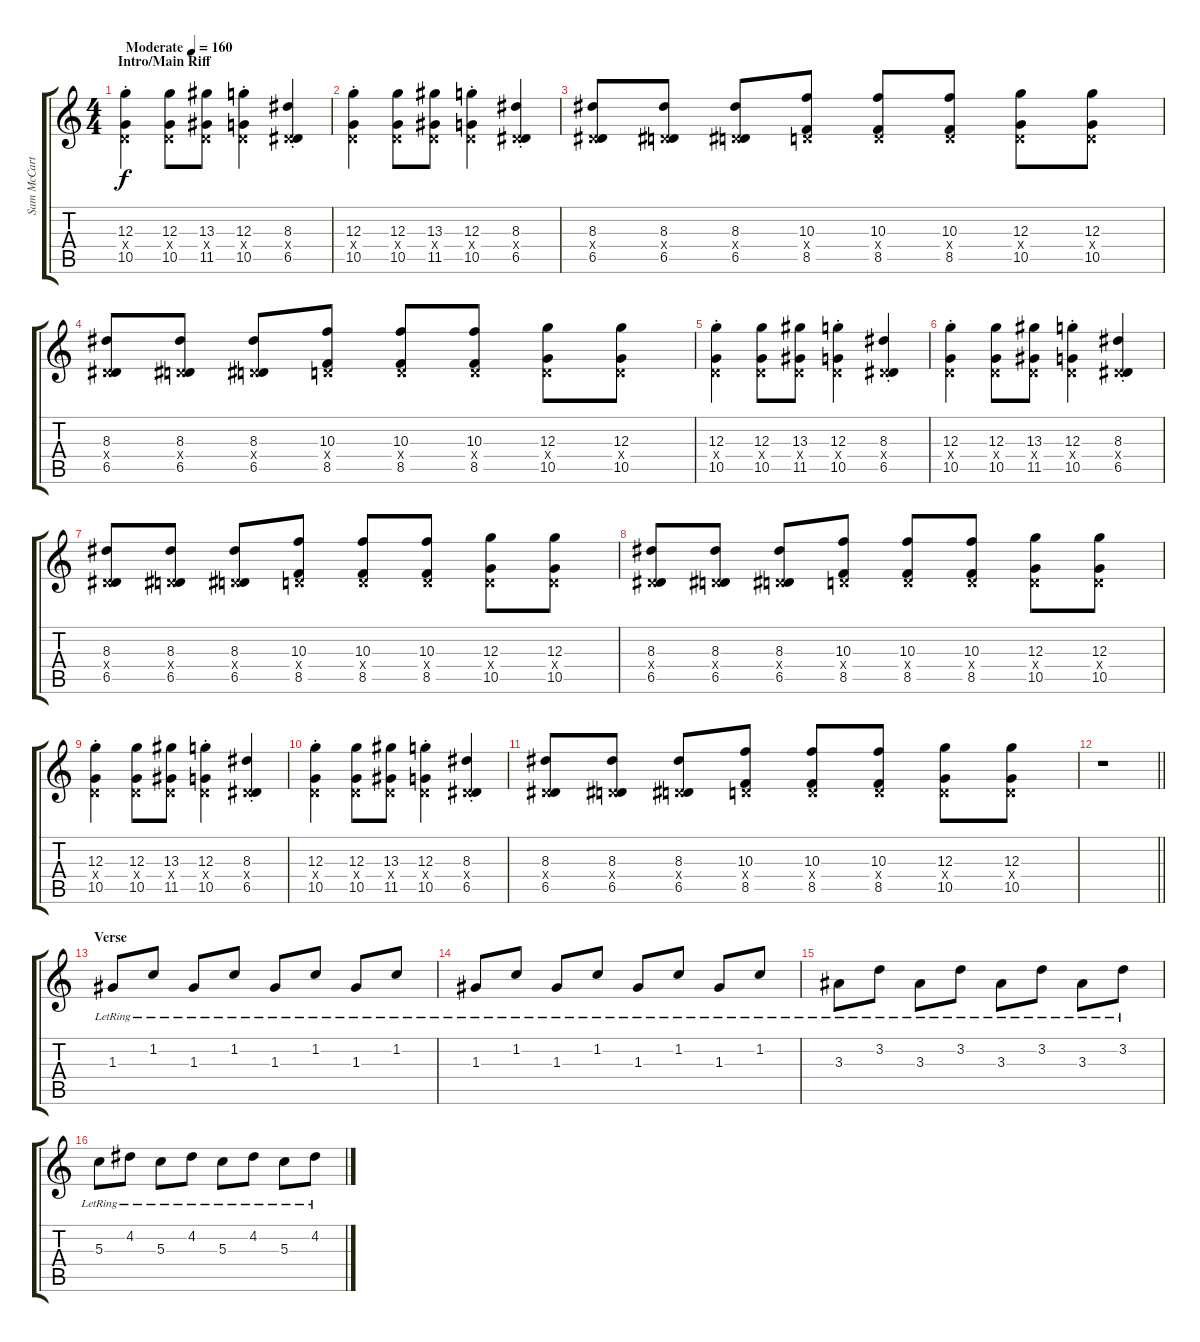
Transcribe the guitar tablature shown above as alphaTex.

\track ("Sam McCarthy" "Sam McCart") {instrument overdrivenguitar}
\staff {score tabs}
\tuning (E4 B3 G3 D3 A2 D2) {hide}
\ts (4 4)
\section ("" "Intro/Main Riff")
\tempo (160 "Moderate")
\clef g2
\ks c
(12.3{st} 0.4{x} 10.5{st}).4{dy f volume 8 instrument overdrivenguitar} (12.3 0.4{x} 10.5).8 (13.3 0.4{x} 11.5).8 (12.3{st} 0.4{x} 10.5{st}).4 (8.3{st} 0.4{x} 6.5{st}).4 |
(12.3{st} 0.4{x} 10.5{st}).4 (12.3 0.4{x} 10.5).8 (13.3 0.4{x} 11.5).8 (12.3{st} 0.4{x} 10.5{st}).4 (8.3{st} 0.4{x} 6.5{st}).4 |
(8.3 0.4{x} 6.5).8 (8.3 0.4{x} 6.5).8 (8.3 0.4{x} 6.5).8 (10.3 0.4{x} 8.5).8 (10.3 0.4{x} 8.5).8 (10.3 0.4{x} 8.5).8 (12.3 0.4{x} 10.5).8 (12.3 0.4{x} 10.5).8 |
(8.3 0.4{x} 6.5).8{volume 12} (8.3 0.4{x} 6.5).8 (8.3 0.4{x} 6.5).8 (10.3 0.4{x} 8.5).8 (10.3 0.4{x} 8.5).8 (10.3 0.4{x} 8.5).8 (12.3 0.4{x} 10.5).8 (12.3 0.4{x} 10.5).8 |
(12.3{st} 0.4{x} 10.5{st}).4 (12.3 0.4{x} 10.5).8 (13.3 0.4{x} 11.5).8 (12.3{st} 0.4{x} 10.5{st}).4 (8.3{st} 0.4{x} 6.5{st}).4 |
(12.3{st} 0.4{x} 10.5{st}).4 (12.3 0.4{x} 10.5).8 (13.3 0.4{x} 11.5).8 (12.3{st} 0.4{x} 10.5{st}).4 (8.3{st} 0.4{x} 6.5{st}).4 |
(8.3 0.4{x} 6.5).8 (8.3 0.4{x} 6.5).8 (8.3 0.4{x} 6.5).8 (10.3 0.4{x} 8.5).8 (10.3 0.4{x} 8.5).8 (10.3 0.4{x} 8.5).8 (12.3 0.4{x} 10.5).8 (12.3 0.4{x} 10.5).8 |
(8.3 0.4{x} 6.5).8 (8.3 0.4{x} 6.5).8 (8.3 0.4{x} 6.5).8 (10.3 0.4{x} 8.5).8 (10.3 0.4{x} 8.5).8 (10.3 0.4{x} 8.5).8 (12.3 0.4{x} 10.5).8 (12.3 0.4{x} 10.5).8 |
(12.3{st} 0.4{x} 10.5{st}).4 (12.3 0.4{x} 10.5).8 (13.3 0.4{x} 11.5).8 (12.3{st} 0.4{x} 10.5{st}).4 (8.3{st} 0.4{x} 6.5{st}).4 |
(12.3{st} 0.4{x} 10.5{st}).4 (12.3 0.4{x} 10.5).8 (13.3 0.4{x} 11.5).8 (12.3{st} 0.4{x} 10.5{st}).4 (8.3{st} 0.4{x} 6.5{st}).4 |
(8.3 0.4{x} 6.5).8 (8.3 0.4{x} 6.5).8 (8.3 0.4{x} 6.5).8 (10.3 0.4{x} 8.5).8 (10.3 0.4{x} 8.5).8 (10.3 0.4{x} 8.5).8 (12.3 0.4{x} 10.5).8 (12.3 0.4{x} 10.5).8 |
\barLineRight lightlight
r.1 |
\section ("" "Verse")
1.3{lr}.8{volume 7 instrument electricguitarclean} 1.2{lr}.8 1.3{lr}.8 1.2{lr}.8 1.3{lr}.8 1.2{lr}.8 1.3{lr}.8 1.2{lr}.8 |
1.3{lr}.8 1.2{lr}.8 1.3{lr}.8 1.2{lr}.8 1.3{lr}.8 1.2{lr}.8 1.3{lr}.8 1.2{lr}.8 |
3.3{lr}.8 3.2{lr}.8 3.3{lr}.8 3.2{lr}.8 3.3{lr}.8 3.2{lr}.8 3.3{lr}.8 3.2{lr}.8 |
5.3{lr}.8 4.2{lr}.8 5.3{lr}.8 4.2{lr}.8 5.3{lr}.8 4.2{lr}.8 5.3{lr}.8 4.2{lr}.8
